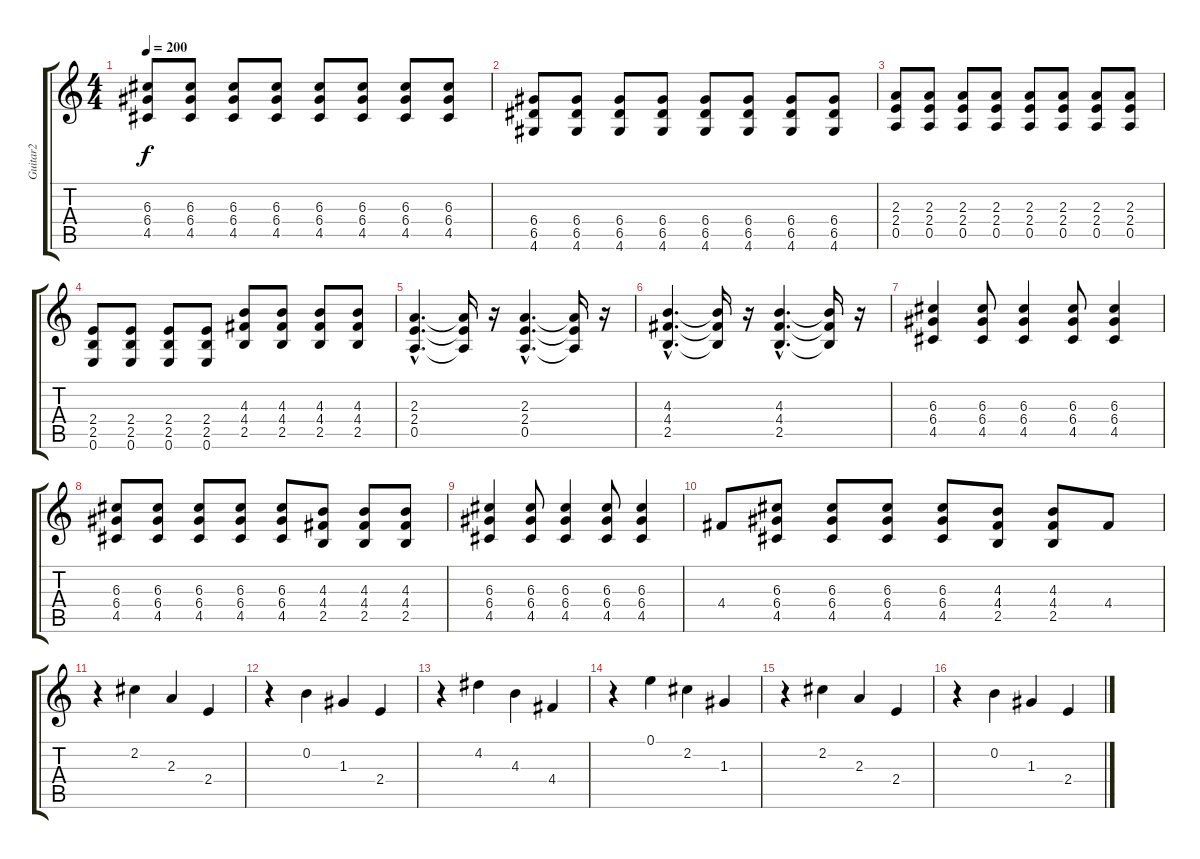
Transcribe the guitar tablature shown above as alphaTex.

\track ("Guitar2" "Guitar2") {instrument distortionguitar}
\staff {score tabs}
\tuning (E4 B3 G3 D3 A2 E2) {hide}
\ts (4 4)
\tempo 200
\clef g2
\ks c
(6.3 6.4 4.5).8{dy f} (6.3 6.4 4.5).8 (6.3 6.4 4.5).8 (6.3 6.4 4.5).8 (6.3 6.4 4.5).8 (6.3 6.4 4.5).8 (6.3 6.4 4.5).8 (6.3 6.4 4.5).8 |
(6.4 6.5 4.6).8 (6.4 6.5 4.6).8 (6.4 6.5 4.6).8 (6.4 6.5 4.6).8 (6.4 6.5 4.6).8 (6.4 6.5 4.6).8 (6.4 6.5 4.6).8 (6.4 6.5 4.6).8 |
(2.3 2.4 0.5).8 (2.3 2.4 0.5).8 (2.3 2.4 0.5).8 (2.3 2.4 0.5).8 (2.3 2.4 0.5).8 (2.3 2.4 0.5).8 (2.3 2.4 0.5).8 (2.3 2.4 0.5).8 |
(2.4 2.5 0.6).8 (2.4 2.5 0.6).8 (2.4 2.5 0.6).8 (2.4 2.5 0.6).8 (4.3 4.4 2.5).8 (4.3 4.4 2.5).8 (4.3 4.4 2.5).8 (4.3 4.4 2.5).8 |
(2.3{hac} 2.4{hac} 0.5{hac}).4{d} (2.3{t} 2.4{t} 0.5{t}).16 r.16 (2.3{hac} 2.4{hac} 0.5{hac}).4{d} (2.3{t} 2.4{t} 0.5{t}).16 r.16 |
(4.3{hac} 4.4{hac} 2.5{hac}).4{d} (4.3{t} 4.4{t} 2.5{t}).16 r.16 (4.3{hac} 4.4{hac} 2.5{hac}).4{d} (4.3{t} 4.4{t} 2.5{t}).16 r.16 |
(6.3 6.4 4.5).4 (6.3 6.4 4.5).8 (6.3 6.4 4.5).4 (6.3 6.4 4.5).8 (6.3 6.4 4.5).4 |
(6.3 6.4 4.5).8 (6.3 6.4 4.5).8 (6.3 6.4 4.5).8 (6.3 6.4 4.5).8 (6.3 6.4 4.5).8 (4.3 4.4 2.5).8 (4.3 4.4 2.5).8 (4.3 4.4 2.5).8 |
(6.3 6.4 4.5).4 (6.3 6.4 4.5).8 (6.3 6.4 4.5).4 (6.3 6.4 4.5).8 (6.3 6.4 4.5).4 |
4.4.8 (6.3 6.4 4.5).8 (6.3 6.4 4.5).8 (6.3 6.4 4.5).8 (6.3 6.4 4.5).8 (4.3 4.4 2.5).8 (4.3 4.4 2.5).8 4.4.8 |
r.4 2.2.4 2.3.4 2.4.4 |
r.4 0.2.4 1.3.4 2.4.4 |
r.4 4.2.4 4.3.4 4.4.4 |
r.4 0.1.4 2.2.4 1.3.4 |
r.4 2.2.4 2.3.4 2.4.4 |
r.4 0.2.4 1.3.4 2.4.4
